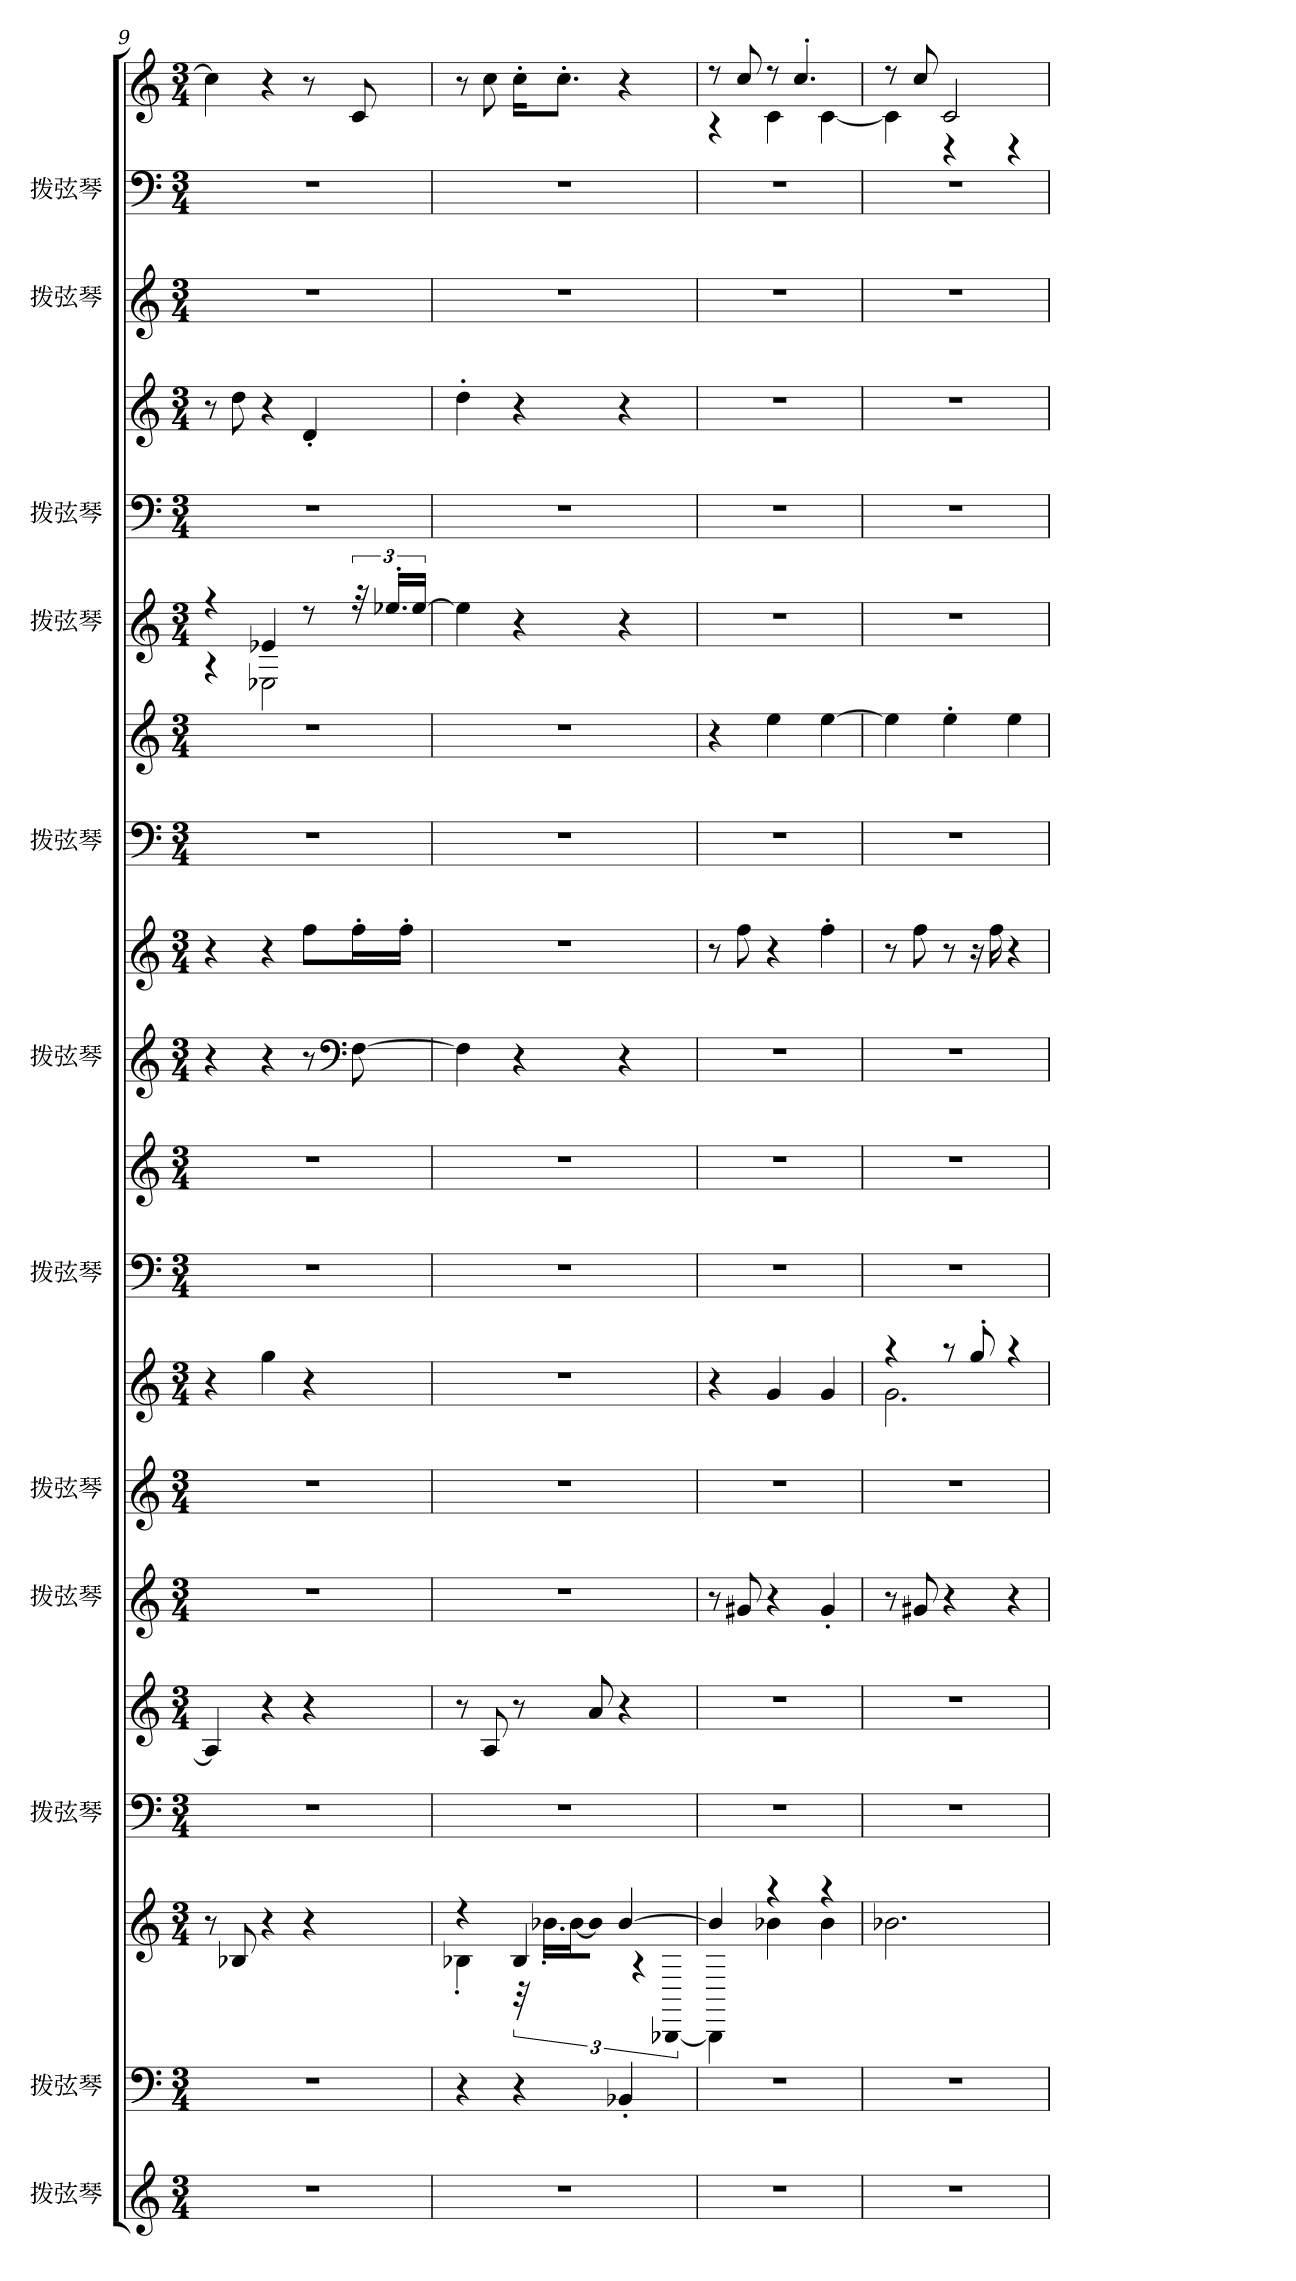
**kern	**kern	**kern	**kern	**kern	**kern	**kern	**kern	**kern	**kern	**kern	**kern	**kern	**kern	**kern	**kern	**kern	**kern	**kern	**kern
*part12	*part11	*part11	*part10	*part10	*part9	*part8	*part8	*part7	*part7	*part6	*part6	*part5	*part5	*part4	*part3	*part3	*part2	*part1	*part1
*staff20	*staff19	*staff18	*staff17	*staff16	*staff15	*staff14	*staff13	*staff12	*staff11	*staff10	*staff9	*staff8	*staff7	*staff6	*staff5	*staff4	*staff3	*staff2	*staff1
*I"拨弦琴	*I"拨弦琴	*	*I"拨弦琴	*	*I"拨弦琴	*I"拨弦琴	*	*I"拨弦琴	*	*I"拨弦琴	*	*I"拨弦琴	*	*I"拨弦琴	*I"拨弦琴	*	*I"拨弦琴	*I"拨弦琴	*
*clefG2	*clefF4	*clefG2	*clefF4	*clefG2	*clefG2	*clefG2	*clefG2	*clefF4	*clefG2	*clefG2	*clefG2	*clefF4	*clefG2	*clefG2	*clefF4	*clefG2	*clefG2	*clefF4	*clefG2
*k[]	*k[]	*k[]	*k[]	*k[]	*k[]	*k[]	*k[]	*k[]	*k[]	*k[]	*k[]	*k[]	*k[]	*k[]	*k[]	*k[]	*k[]	*k[]	*k[]
*M3/4	*M3/4	*M3/4	*M3/4	*M3/4	*M3/4	*M3/4	*M3/4	*M3/4	*M3/4	*M3/4	*M3/4	*M3/4	*M3/4	*M3/4	*M3/4	*M3/4	*M3/4	*M3/4	*M3/4
=9	=9	=9	=9	=9	=9	=9	=9	=9	=9	=9	=9	=9	=9	=9	=9	=9	=9	=9	=9
*	*	*	*	*	*	*	*	*	*	*	*	*	*	*^	*	*	*	*	*
2.r	2.r	8r	2.r	4A/]	2.r	2.r	4r	2.r	2.r	4r	4r	2.r	2.r	4r	4r	2.r	8r	2.r	2.r	4cc\]
.	.	8B-X/	.	.	.	.	.	.	.	.	.	.	.	.	.	.	8dd\	.	.	.
.	.	4r	.	4r	.	.	4gg\	.	.	4r	4r	.	.	4e-X/	2E-X\	.	4r	.	.	4r
.	.	4r	.	4r	.	.	4r	.	.	8r	8ff\L	.	.	8r	.	.	4d'/	.	.	8r
*	*	*	*	*	*	*	*	*	*	*clefF4	*	*	*	*	*	*	*	*	*	*
.	.	.	.	.	.	.	.	.	.	[8F\	16ff'\L	.	.	48r	.	.	.	.	.	8c/
.	.	.	.	.	.	.	.	.	.	.	.	.	.	24.ee-X'/LL	.	.	.	.	.	.
.	.	.	.	.	.	.	.	.	.	.	16ff'\JJ	.	.	.	.	.	.	.	.	.
.	.	.	.	.	.	.	.	.	.	.	.	.	.	[24ee-/JJ	.	.	.	.	.	.
*	*	*	*	*	*	*	*	*	*	*	*	*	*	*v	*v	*	*	*	*	*
=10	=10	=10	=10	=10	=10	=10	=10	=10	=10	=10	=10	=10	=10	=10	=10	=10	=10	=10	=10
*	*	*^	*	*	*	*	*	*	*	*	*	*	*	*	*	*	*	*	*
2.r	4r	4r	4B-X'\	2.r	8r	2.r	2.r	2.r	2.r	2.r	4F\]	2.r	2.r	2.r	4ee-\]	2.r	4dd'\	2.r	2.r	8r
.	.	.	.	.	8A/	.	.	.	.	.	.	.	.	.	.	.	.	.	.	8cc\
.	4r	4B-/	48r	.	8r	.	.	.	.	.	4r	.	.	.	4r	.	4r	.	.	16cc'\KL
.	.	.	24.b-X'\LL	.	.	.	.	.	.	.	.	.	.	.	.	.	.	.	.	.
.	.	.	.	.	.	.	.	.	.	.	.	.	.	.	.	.	.	.	.	8.cc'\J
.	.	.	[24b-\J	.	.	.	.	.	.	.	.	.	.	.	.	.	.	.	.	.
.	.	.	8b-\J]	.	8a/	.	.	.	.	.	.	.	.	.	.	.	.	.	.	.
.	4BB-X'/	[4b-/	8r	.	4r	.	.	.	.	.	4r	.	.	.	4r	.	4r	.	.	4r
.	.	.	[8BBB-X\	.	.	.	.	.	.	.	.	.	.	.	.	.	.	.	.	.
!!LO:PB:g=z
=11	=11	=11	=11	=11	=11	=11	=11	=11	=11	=11	=11	=11	=11	=11	=11	=11	=11	=11	=11	=11
*	*	*	*	*	*	*	*	*	*	*	*	*	*	*	*	*	*	*	*	*^
2.r	2.r	4b-/]	4BBB-\]	2.r	2.r	8r	2.r	4r	2.r	2.r	2.r	8r	2.r	4r	2.r	2.r	2.r	2.r	2.r	8r	4r
.	.	.	.	.	.	8g#X/	.	.	.	.	.	8ff\	.	.	.	.	.	.	.	8cc/	.
.	.	4r	4b-X\	.	.	4r	.	4g/	.	.	.	4r	.	4ee\	.	.	.	.	.	8r	4c\
.	.	.	.	.	.	.	.	.	.	.	.	.	.	.	.	.	.	.	.	4.cc'/	.
.	.	4r	4b-\	.	.	4g#'/	.	4g/	.	.	.	4ff'\	.	[4ee\	.	.	.	.	.	.	[4c\
*	*	*v	*v	*	*	*	*	*	*	*	*	*	*	*	*	*	*	*	*	*	*
=12	=12	=12	=12	=12	=12	=12	=12	=12	=12	=12	=12	=12	=12	=12	=12	=12	=12	=12	=12	=12
*	*	*	*	*	*	*	*^	*	*	*	*	*	*	*	*	*	*	*	*	*
2.r	2.r	2.b-X\	2.r	2.r	8r	2.r	4r	2.g\	2.r	2.r	2.r	8r	2.r	4ee\]	2.r	2.r	2.r	2.r	2.r	8r	4c\]
.	.	.	.	.	8g#X/	.	.	.	.	.	.	8ff\	.	.	.	.	.	.	.	8cc/	.
.	.	.	.	.	4r	.	8r	.	.	.	.	8r	.	4ee'\	.	.	.	.	.	2c/	4r
.	.	.	.	.	.	.	8gg'/	.	.	.	.	16r	.	.	.	.	.	.	.	.	.
.	.	.	.	.	.	.	.	.	.	.	.	16ff\	.	.	.	.	.	.	.	.	.
.	.	.	.	.	4r	.	4r	.	.	.	.	4r	.	4ee\	.	.	.	.	.	.	4r
*	*	*	*	*	*	*	*v	*v	*	*	*	*	*	*	*	*	*	*	*	*v	*v
=	=	=	=	=	=	=	=	=	=	=	=	=	=	=	=	=	=	=	=
*-	*-	*-	*-	*-	*-	*-	*-	*-	*-	*-	*-	*-	*-	*-	*-	*-	*-	*-	*-
